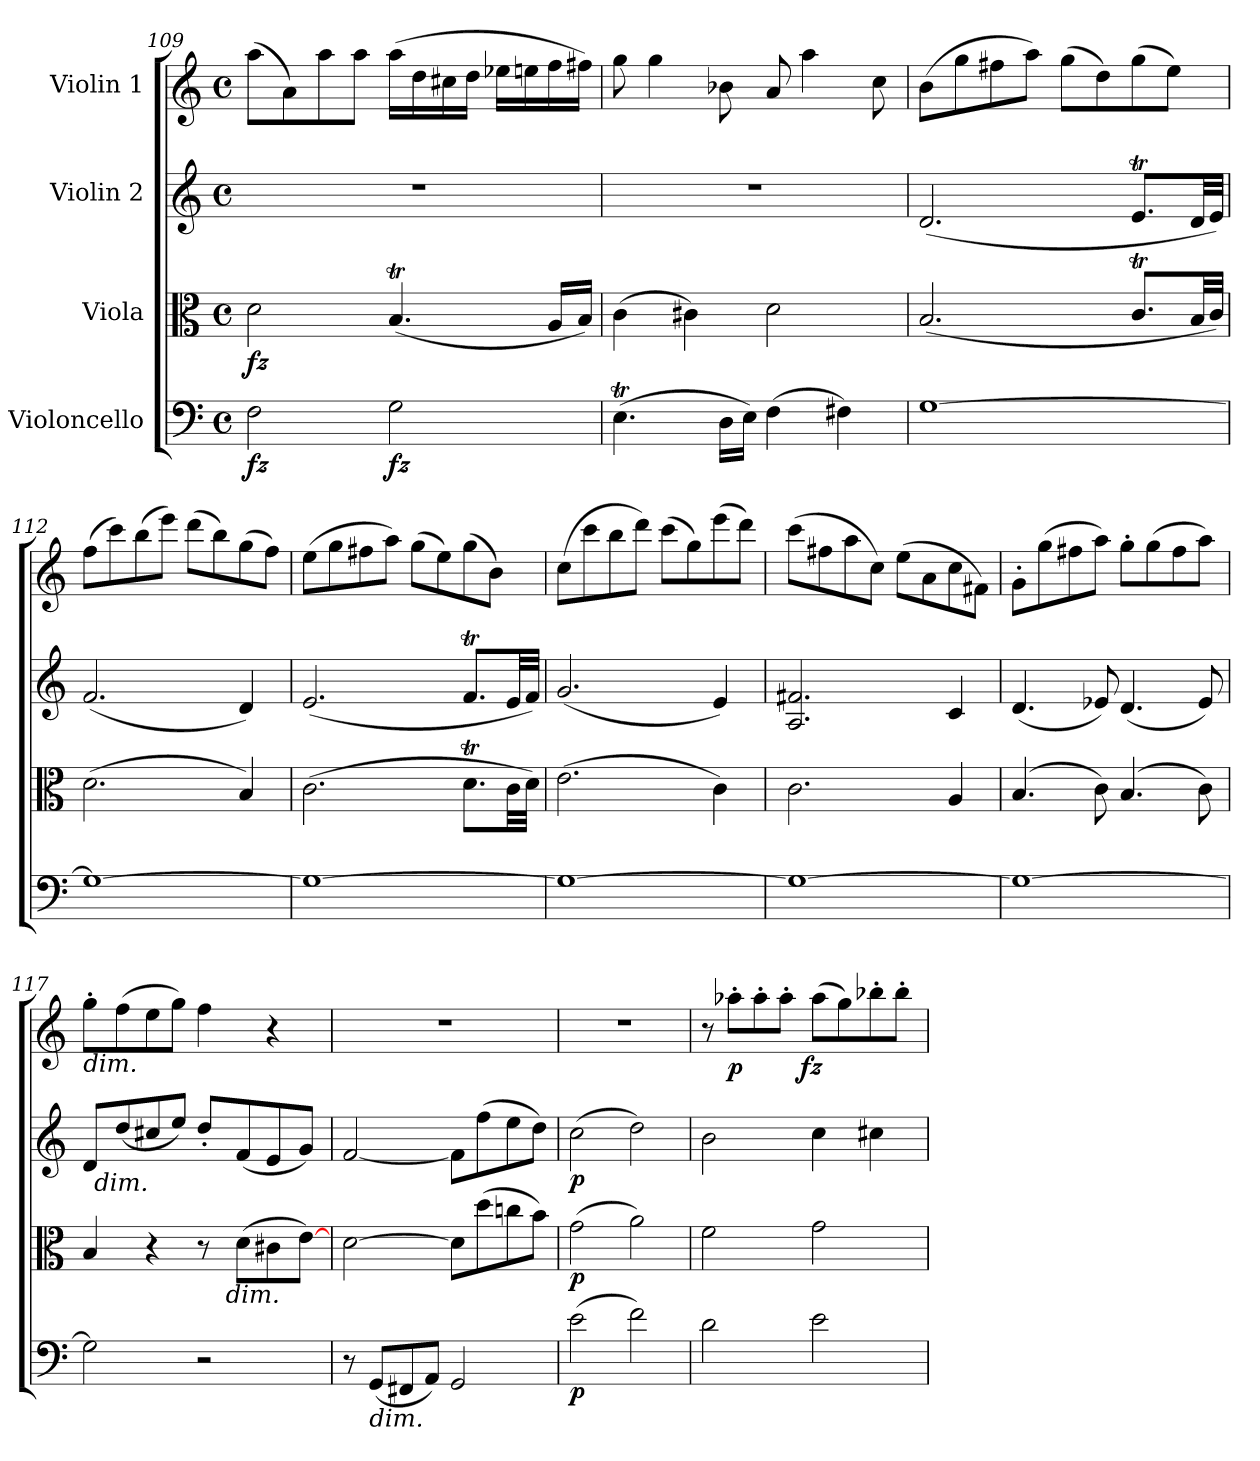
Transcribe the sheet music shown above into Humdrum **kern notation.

**kern	**dynam	**kern	**dynam	**kern	**dynam	**kern	**dynam
*part4	*part4	*part3	*part3	*part2	*part2	*part1	*part1
*staff4	*staff4	*staff3	*staff3	*staff2	*staff2	*staff1	*staff1
*I"Violoncello	*	*I"Viola	*	*I"Violin 2	*	*I"Violin 1	*
*clefF4	*	*clefC3	*	*clefG2	*	*clefG2	*
*k[]	*	*k[]	*	*k[]	*	*k[]	*
*C:	*	*C:	*	*C:	*	*C:	*
*M4/4	*	*M4/4	*	*M4/4	*	*M4/4	*
*met(c)	*	*met(c)	*	*met(c)	*	*met(c)	*
=109	=109	=109	=109	=109	=109	=109	=109
!	!LO:DY:b	!	!LO:DY:b	!	!	!	!
2F\	fz	2d\	fz	1r	.	(8aa\L	.
.	.	.	.	.	.	8a\)	.
.	.	.	.	.	.	8aa\	.
.	.	.	.	.	.	8aa\J	.
!	!LO:DY:b	!	!	!	!	!	!
2G\	fz	(4.Bt/	.	.	.	(16aa\LL	.
.	.	.	.	.	.	16dd\	.
.	.	.	.	.	.	16cc#X\	.
.	.	.	.	.	.	16dd\JJ	.
.	.	.	.	.	.	16ee-X\LL	.
.	.	.	.	.	.	16een\	.
.	.	16A/LL	.	.	.	16ff\	.
.	.	16B/JJ)	.	.	.	16ff#X\JJ)	.
=110	=110	=110	=110	=110	=110	=110	=110
(4.Et\	.	(4c\	.	1r	.	8gg\	.
.	.	.	.	.	.	4gg\	.
.	.	4c#X\)	.	.	.	.	.
16D\LL	.	.	.	.	.	8b-X\	.
16E\JJ)	.	.	.	.	.	.	.
(4F\	.	2d\	.	.	.	8a/	.
.	.	.	.	.	.	4aa\	.
4F#X\)	.	.	.	.	.	.	.
.	.	.	.	.	.	8cc\	.
=111	=111	=111	=111	=111	=111	=111	=111
[1G	.	(2.B/	.	(2.d/	.	(8b\L	.
.	.	.	.	.	.	8gg\	.
.	.	.	.	.	.	8ff#X\	.
.	.	.	.	.	.	8aa\J)	.
.	.	.	.	.	.	(8gg\L	.
.	.	.	.	.	.	8dd\)	.
.	.	8.cT/L	.	8.et/L	.	(8gg\	.
.	.	.	.	.	.	8ee\J)	.
.	.	32B/LL	.	32d/LL	.	.	.
.	.	32c/JJJ)	.	32e/JJJ)	.	.	.
=112	=112	=112	=112	=112	=112	=112	=112
1G_	.	(2.d\	.	(2.f/	.	(8ff\L	.
.	.	.	.	.	.	8ccc\)	.
.	.	.	.	.	.	(8bb\	.
.	.	.	.	.	.	8eee\J)	.
.	.	.	.	.	.	(8ddd\L	.
.	.	.	.	.	.	8bb\)	.
.	.	4B/)	.	4d/)	.	(8gg\	.
.	.	.	.	.	.	8ff\J)	.
=113	=113	=113	=113	=113	=113	=113	=113
1G_	.	(2.c\	.	(2.e/	.	(8ee\L	.
.	.	.	.	.	.	8gg\	.
.	.	.	.	.	.	8ff#X\	.
.	.	.	.	.	.	8aa\J)	.
.	.	.	.	.	.	(8gg\L	.
.	.	.	.	.	.	8ee\)	.
.	.	8.dT\L	.	8.fT/L	.	(8gg\	.
.	.	.	.	.	.	8b\J)	.
.	.	32c\LL	.	32e/LL	.	.	.
.	.	32d\JJJ)	.	32f/JJJ)	.	.	.
=114	=114	=114	=114	=114	=114	=114	=114
1G_	.	(2.e\	.	(2.g/	.	(8cc\L	.
.	.	.	.	.	.	8ccc\	.
.	.	.	.	.	.	8bb\	.
.	.	.	.	.	.	8ddd\J)	.
.	.	.	.	.	.	(8ccc\L	.
.	.	.	.	.	.	8gg\)	.
.	.	4c\)	.	4e/)	.	(8eee\	.
.	.	.	.	.	.	8ddd\J)	.
=115	=115	=115	=115	=115	=115	=115	=115
1G_	.	2.c\	.	2.A/ 2.f#X/	.	(8ccc\L	.
.	.	.	.	.	.	8ff#X\	.
.	.	.	.	.	.	8aa\	.
.	.	.	.	.	.	8cc\J)	.
.	.	.	.	.	.	(8ee\L	.
.	.	.	.	.	.	8a\	.
.	.	4A/	.	4c/	.	8cc\	.
.	.	.	.	.	.	8f#X\J)	.
=116	=116	=116	=116	=116	=116	=116	=116
1G_	.	(4.B/	.	(4.d/	.	8g'>\L	.
.	.	.	.	.	.	(8gg\	.
.	.	.	.	.	.	8ff#X\	.
.	.	8c\)	.	8e-X/)	.	8aa\J)	.
.	.	(4.B/	.	(4.d/	.	8gg'>\L	.
.	.	.	.	.	.	(8gg\	.
.	.	.	.	.	.	8ff#\	.
.	.	8c\)	.	8e-/)	.	8aa\J)	.
=117	=117	=117	=117	=117	=117	=117	=117
!	!	!	!	!	!	!LO:TX:b:i:t=dim.	!
*	*	*^	*	*^	*	*	*
2G\]	.	4B/	2ryy	.	8d/L	32ryy	.	8gg'>\L	.
!	!	!	!	!	!	!LO:TX:b:i:t=dim.	!	!	!
.	.	.	.	.	.	2ryy	.	.	.
.	.	.	.	.	(8dd/	.	.	(8ff\	.
.	.	4r	.	.	8cc#X/	.	.	8ee\	.
.	.	.	.	.	8ee/J)	.	.	8gg\J)	.
2r	.	8r	16.ryy	.	8dd'</L	.	.	4ff\	.
.	.	.	.	.	.	4...ryy	.	.	.
!	!	!	!LO:TX:b:i:t=dim.	!	!	!	!	!	!
.	.	.	4ryy	.	.	.	.	.	.
.	.	(8d\L	.	.	(8f/	.	.	.	.
.	.	8c#X\	.	.	8e/	.	.	4r	.
.	.	.	8ryy	.	.	.	.	.	.
.	.	[8e\J)	.	.	8g/J)	.	.	.	.
.	.	.	32ryy	.	.	.	.	.	.
*	*	*v	*v	*	*	*	*	*	*
*	*	*	*	*v	*v	*	*	*
=118	=118	=118	=118	=118	=118	=118	=118
8r	.	[2d\	.	[2f/	.	1r	.
!LO:TX:b:i:t=dim.	!	!	!	!	!	!	!
(8GG/L	.	.	.	.	.	.	.
8FF#X/	.	.	.	.	.	.	.
8AA/J)	.	.	.	.	.	.	.
2GG/	.	8d\L]	.	8f\L]	.	.	.
.	.	(8dd\	.	(8ff\	.	.	.
.	.	8ccn\	.	8ee\	.	.	.
.	.	8b\J)	.	8dd\J)	.	.	.
=119	=119	=119	=119	=119	=119	=119	=119
!	!LO:DY:b	!	!LO:DY:b	!	!LO:DY:b	!	!
(2e\	p	(2g\	p	(2cc\	p	1r	.
2f\)	.	2a\)	.	2dd\)	.	.	.
=120	=120	=120	=120	=120	=120	=120	=120
*	*	*	*	*	*	*^	*
2d\	.	2f\	.	2b\	.	8r	4...ryy	.
!	!	!	!	!	!	!	!	!LO:DY:b
.	.	.	.	.	.	8aa-X'>\L	.	p
.	.	.	.	.	.	8aa-'>\	.	.
.	.	.	.	.	.	8aa-'>\J	.	.
!	!	!	!	!	!	!	!	!LO:DY:b
.	.	.	.	.	.	.	2ryy	fz
2e\	.	2g\	.	4cc\	.	(8aa-\L	.	.
.	.	.	.	.	.	8gg\)	.	.
.	.	.	.	4cc#X\	.	8bb-X'>\	.	.
.	.	.	.	.	.	8bb-'>\J	.	.
.	.	.	.	.	.	.	32ryy	.
*	*	*	*	*	*	*v	*v	*
=	=	=	=	=	=	=	=
*-	*-	*-	*-	*-	*-	*-	*-
